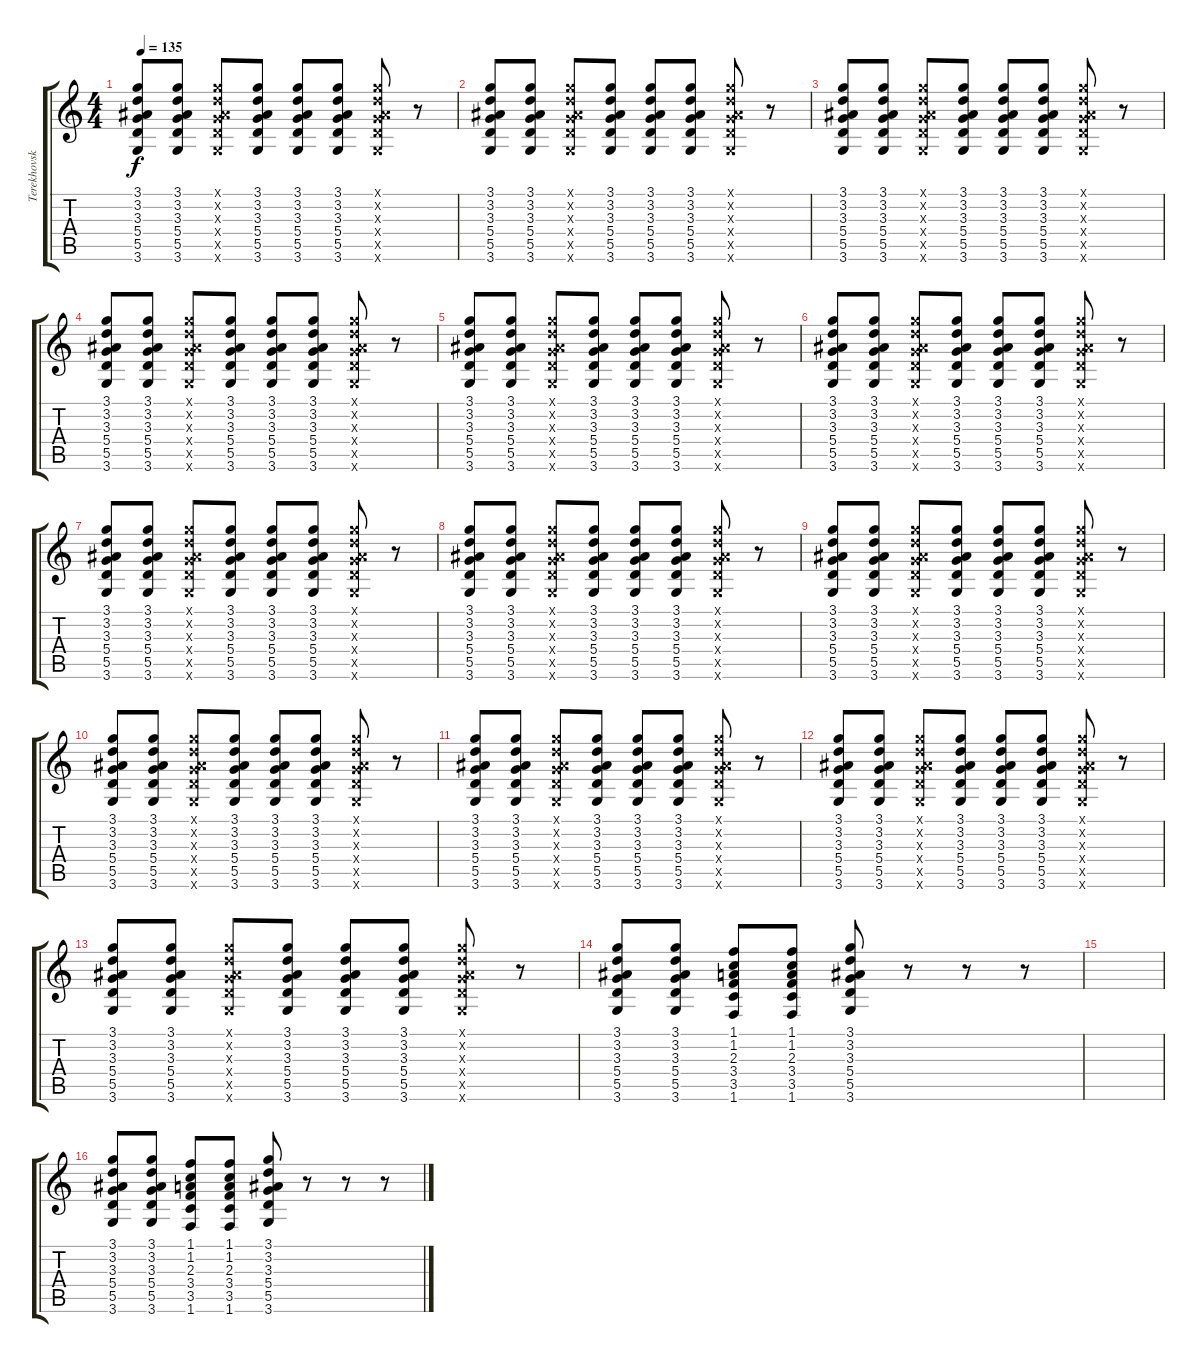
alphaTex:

\track ("Terekhovskyi (first rhythm)" "Terekhovsk") {instrument acousticguitarsteel}
\staff {score tabs}
\tuning (E4 B3 G3 D3 A2 E2) {hide}
\ts (4 4)
\tempo 135
\clef g2
\ks c
(3.1 3.2 3.3 5.4 5.5 3.6).8{dy f} (3.1 3.2 3.3 5.4 5.5 3.6).8 (3.1{x} 3.2{x} 3.3{x} 5.4{x} 5.5{x} 3.6{x}).8 (3.1 3.2 3.3 5.4 5.5 3.6).8 (3.1 3.2 3.3 5.4 5.5 3.6).8 (3.1 3.2 3.3 5.4 5.5 3.6).8 (3.1{x} 3.2{x} 3.3{x} 5.4{x} 5.5{x} 3.6{x}).8 r.8 |
(3.1 3.2 3.3 5.4 5.5 3.6).8 (3.1 3.2 3.3 5.4 5.5 3.6).8 (3.1{x} 3.2{x} 3.3{x} 5.4{x} 5.5{x} 3.6{x}).8 (3.1 3.2 3.3 5.4 5.5 3.6).8 (3.1 3.2 3.3 5.4 5.5 3.6).8 (3.1 3.2 3.3 5.4 5.5 3.6).8 (3.1{x} 3.2{x} 3.3{x} 5.4{x} 5.5{x} 3.6{x}).8 r.8 |
(3.1 3.2 3.3 5.4 5.5 3.6).8 (3.1 3.2 3.3 5.4 5.5 3.6).8 (3.1{x} 3.2{x} 3.3{x} 5.4{x} 5.5{x} 3.6{x}).8 (3.1 3.2 3.3 5.4 5.5 3.6).8 (3.1 3.2 3.3 5.4 5.5 3.6).8 (3.1 3.2 3.3 5.4 5.5 3.6).8 (3.1{x} 3.2{x} 3.3{x} 5.4{x} 5.5{x} 3.6{x}).8 r.8 |
(3.1 3.2 3.3 5.4 5.5 3.6).8 (3.1 3.2 3.3 5.4 5.5 3.6).8 (3.1{x} 3.2{x} 3.3{x} 5.4{x} 5.5{x} 3.6{x}).8 (3.1 3.2 3.3 5.4 5.5 3.6).8 (3.1 3.2 3.3 5.4 5.5 3.6).8 (3.1 3.2 3.3 5.4 5.5 3.6).8 (3.1{x} 3.2{x} 3.3{x} 5.4{x} 5.5{x} 3.6{x}).8 r.8 |
(3.1 3.2 3.3 5.4 5.5 3.6).8 (3.1 3.2 3.3 5.4 5.5 3.6).8 (3.1{x} 3.2{x} 3.3{x} 5.4{x} 5.5{x} 3.6{x}).8 (3.1 3.2 3.3 5.4 5.5 3.6).8 (3.1 3.2 3.3 5.4 5.5 3.6).8 (3.1 3.2 3.3 5.4 5.5 3.6).8 (3.1{x} 3.2{x} 3.3{x} 5.4{x} 5.5{x} 3.6{x}).8 r.8 |
(3.1 3.2 3.3 5.4 5.5 3.6).8 (3.1 3.2 3.3 5.4 5.5 3.6).8 (3.1{x} 3.2{x} 3.3{x} 5.4{x} 5.5{x} 3.6{x}).8 (3.1 3.2 3.3 5.4 5.5 3.6).8 (3.1 3.2 3.3 5.4 5.5 3.6).8 (3.1 3.2 3.3 5.4 5.5 3.6).8 (3.1{x} 3.2{x} 3.3{x} 5.4{x} 5.5{x} 3.6{x}).8 r.8 |
(3.1 3.2 3.3 5.4 5.5 3.6).8 (3.1 3.2 3.3 5.4 5.5 3.6).8 (3.1{x} 3.2{x} 3.3{x} 5.4{x} 5.5{x} 3.6{x}).8 (3.1 3.2 3.3 5.4 5.5 3.6).8 (3.1 3.2 3.3 5.4 5.5 3.6).8 (3.1 3.2 3.3 5.4 5.5 3.6).8 (3.1{x} 3.2{x} 3.3{x} 5.4{x} 5.5{x} 3.6{x}).8 r.8 |
(3.1 3.2 3.3 5.4 5.5 3.6).8 (3.1 3.2 3.3 5.4 5.5 3.6).8 (3.1{x} 3.2{x} 3.3{x} 5.4{x} 5.5{x} 3.6{x}).8 (3.1 3.2 3.3 5.4 5.5 3.6).8 (3.1 3.2 3.3 5.4 5.5 3.6).8 (3.1 3.2 3.3 5.4 5.5 3.6).8 (3.1{x} 3.2{x} 3.3{x} 5.4{x} 5.5{x} 3.6{x}).8 r.8 |
(3.1 3.2 3.3 5.4 5.5 3.6).8 (3.1 3.2 3.3 5.4 5.5 3.6).8 (3.1{x} 3.2{x} 3.3{x} 5.4{x} 5.5{x} 3.6{x}).8 (3.1 3.2 3.3 5.4 5.5 3.6).8 (3.1 3.2 3.3 5.4 5.5 3.6).8 (3.1 3.2 3.3 5.4 5.5 3.6).8 (3.1{x} 3.2{x} 3.3{x} 5.4{x} 5.5{x} 3.6{x}).8 r.8 |
(3.1 3.2 3.3 5.4 5.5 3.6).8 (3.1 3.2 3.3 5.4 5.5 3.6).8 (3.1{x} 3.2{x} 3.3{x} 5.4{x} 5.5{x} 3.6{x}).8 (3.1 3.2 3.3 5.4 5.5 3.6).8 (3.1 3.2 3.3 5.4 5.5 3.6).8 (3.1 3.2 3.3 5.4 5.5 3.6).8 (3.1{x} 3.2{x} 3.3{x} 5.4{x} 5.5{x} 3.6{x}).8 r.8 |
(3.1 3.2 3.3 5.4 5.5 3.6).8 (3.1 3.2 3.3 5.4 5.5 3.6).8 (3.1{x} 3.2{x} 3.3{x} 5.4{x} 5.5{x} 3.6{x}).8 (3.1 3.2 3.3 5.4 5.5 3.6).8 (3.1 3.2 3.3 5.4 5.5 3.6).8 (3.1 3.2 3.3 5.4 5.5 3.6).8 (3.1{x} 3.2{x} 3.3{x} 5.4{x} 5.5{x} 3.6{x}).8 r.8 |
(3.1 3.2 3.3 5.4 5.5 3.6).8 (3.1 3.2 3.3 5.4 5.5 3.6).8 (3.1{x} 3.2{x} 3.3{x} 5.4{x} 5.5{x} 3.6{x}).8 (3.1 3.2 3.3 5.4 5.5 3.6).8 (3.1 3.2 3.3 5.4 5.5 3.6).8 (3.1 3.2 3.3 5.4 5.5 3.6).8 (3.1{x} 3.2{x} 3.3{x} 5.4{x} 5.5{x} 3.6{x}).8 r.8 |
(3.1 3.2 3.3 5.4 5.5 3.6).8 (3.1 3.2 3.3 5.4 5.5 3.6).8 (3.1{x} 3.2{x} 3.3{x} 5.4{x} 5.5{x} 3.6{x}).8 (3.1 3.2 3.3 5.4 5.5 3.6).8 (3.1 3.2 3.3 5.4 5.5 3.6).8 (3.1 3.2 3.3 5.4 5.5 3.6).8 (3.1{x} 3.2{x} 3.3{x} 5.4{x} 5.5{x} 3.6{x}).8 r.8 |
(3.1 3.2 3.3 5.4 5.5 3.6).8 (3.1 3.2 3.3 5.4 5.5 3.6).8 (1.1 1.2 2.3 3.4 3.5 1.6).8 (1.1 1.2 2.3 3.4 3.5 1.6).8 (3.1 3.2 3.3 5.4 5.5 3.6).8 r.8 r.8 r.8 |
|
(3.1 3.2 3.3 5.4 5.5 3.6).8 (3.1 3.2 3.3 5.4 5.5 3.6).8 (1.1 1.2 2.3 3.4 3.5 1.6).8 (1.1 1.2 2.3 3.4 3.5 1.6).8 (3.1 3.2 3.3 5.4 5.5 3.6).8 r.8 r.8 r.8
